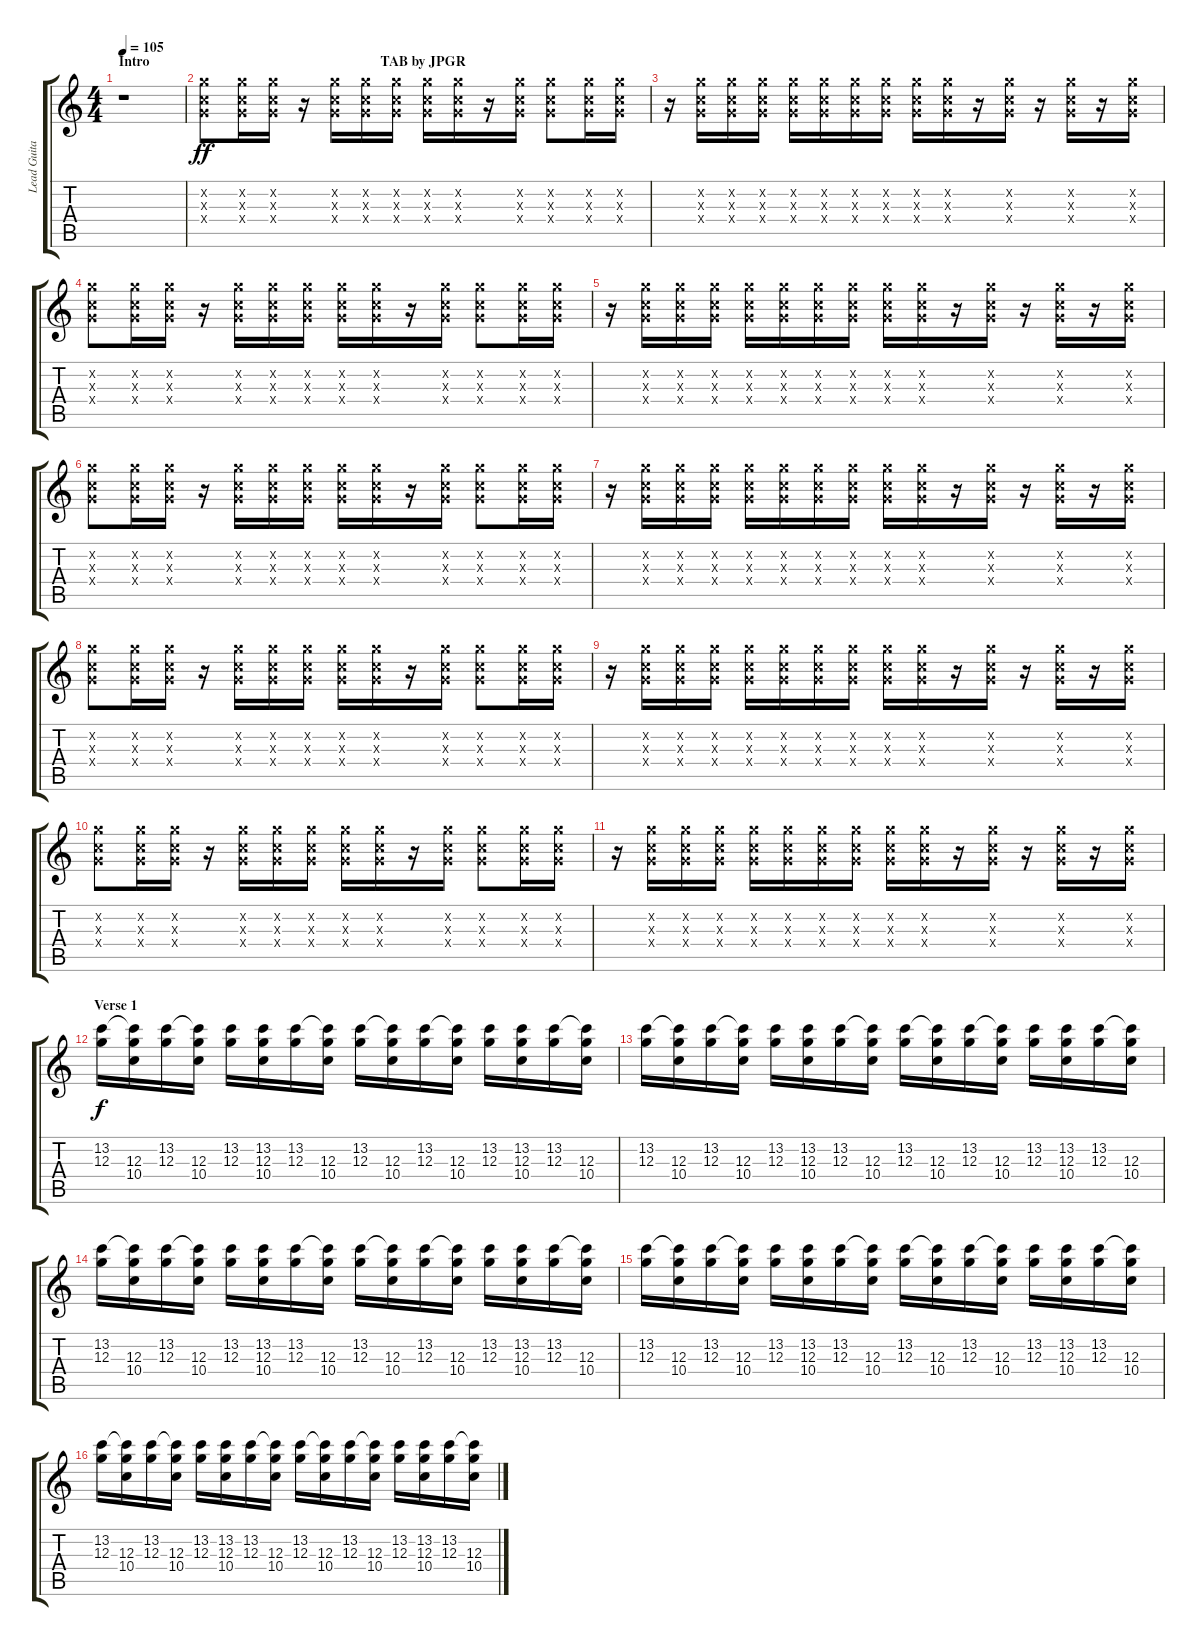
\track ("Lead Guitar" "Lead Guita") {instrument overdrivenguitar}
\staff {score tabs}
\tuning (E4 B3 G3 D3 A2 E2) {hide}
\ts (4 4)
\section ("" "Intro                                                                  TAB by JPGR")
\tempo 105
\clef g2
\ks c
r.1{dy ff instrument overdrivenguitar} |
(8.2{x} 5.3{x} 5.4{x}).8 (8.2{x} 5.3{x} 5.4{x}).16 (8.2{x} 5.3{x} 5.4{x}).16 r.16 (8.2{x} 5.3{x} 5.4{x}).16 (8.2{x} 5.3{x} 5.4{x}).16 (8.2{x} 5.3{x} 5.4{x}).16 (8.2{x} 5.3{x} 5.4{x}).16 (8.2{x} 5.3{x} 5.4{x}).16 r.16 (8.2{x} 5.3{x} 5.4{x}).16 (8.2{x} 5.3{x} 5.4{x}).8 (8.2{x} 5.3{x} 5.4{x}).16 (8.2{x} 5.3{x} 5.4{x}).16 |
r.16 (8.2{x} 5.3{x} 5.4{x}).16 (8.2{x} 5.3{x} 5.4{x}).16 (8.2{x} 5.3{x} 5.4{x}).16 (8.2{x} 5.3{x} 5.4{x}).16 (8.2{x} 5.3{x} 5.4{x}).16 (8.2{x} 5.3{x} 5.4{x}).16 (8.2{x} 5.3{x} 5.4{x}).16 (8.2{x} 5.3{x} 5.4{x}).16 (8.2{x} 5.3{x} 5.4{x}).16 r.16 (8.2{x} 5.3{x} 5.4{x}).16 r.16 (8.2{x} 5.3{x} 5.4{x}).16 r.16 (8.2{x} 5.3{x} 5.4{x}).16 |
(8.2{x} 5.3{x} 5.4{x}).8 (8.2{x} 5.3{x} 5.4{x}).16 (8.2{x} 5.3{x} 5.4{x}).16 r.16 (8.2{x} 5.3{x} 5.4{x}).16 (8.2{x} 5.3{x} 5.4{x}).16 (8.2{x} 5.3{x} 5.4{x}).16 (8.2{x} 5.3{x} 5.4{x}).16 (8.2{x} 5.3{x} 5.4{x}).16 r.16 (8.2{x} 5.3{x} 5.4{x}).16 (8.2{x} 5.3{x} 5.4{x}).8 (8.2{x} 5.3{x} 5.4{x}).16 (8.2{x} 5.3{x} 5.4{x}).16 |
r.16 (8.2{x} 5.3{x} 5.4{x}).16 (8.2{x} 5.3{x} 5.4{x}).16 (8.2{x} 5.3{x} 5.4{x}).16 (8.2{x} 5.3{x} 5.4{x}).16 (8.2{x} 5.3{x} 5.4{x}).16 (8.2{x} 5.3{x} 5.4{x}).16 (8.2{x} 5.3{x} 5.4{x}).16 (8.2{x} 5.3{x} 5.4{x}).16 (8.2{x} 5.3{x} 5.4{x}).16 r.16 (8.2{x} 5.3{x} 5.4{x}).16 r.16 (8.2{x} 5.3{x} 5.4{x}).16 r.16 (8.2{x} 5.3{x} 5.4{x}).16 |
(8.2{x} 5.3{x} 5.4{x}).8 (8.2{x} 5.3{x} 5.4{x}).16 (8.2{x} 5.3{x} 5.4{x}).16 r.16 (8.2{x} 5.3{x} 5.4{x}).16 (8.2{x} 5.3{x} 5.4{x}).16 (8.2{x} 5.3{x} 5.4{x}).16 (8.2{x} 5.3{x} 5.4{x}).16 (8.2{x} 5.3{x} 5.4{x}).16 r.16 (8.2{x} 5.3{x} 5.4{x}).16 (8.2{x} 5.3{x} 5.4{x}).8 (8.2{x} 5.3{x} 5.4{x}).16 (8.2{x} 5.3{x} 5.4{x}).16 |
r.16 (8.2{x} 5.3{x} 5.4{x}).16 (8.2{x} 5.3{x} 5.4{x}).16 (8.2{x} 5.3{x} 5.4{x}).16 (8.2{x} 5.3{x} 5.4{x}).16 (8.2{x} 5.3{x} 5.4{x}).16 (8.2{x} 5.3{x} 5.4{x}).16 (8.2{x} 5.3{x} 5.4{x}).16 (8.2{x} 5.3{x} 5.4{x}).16 (8.2{x} 5.3{x} 5.4{x}).16 r.16 (8.2{x} 5.3{x} 5.4{x}).16 r.16 (8.2{x} 5.3{x} 5.4{x}).16 r.16 (8.2{x} 5.3{x} 5.4{x}).16 |
(8.2{x} 5.3{x} 5.4{x}).8 (8.2{x} 5.3{x} 5.4{x}).16 (8.2{x} 5.3{x} 5.4{x}).16 r.16 (8.2{x} 5.3{x} 5.4{x}).16 (8.2{x} 5.3{x} 5.4{x}).16 (8.2{x} 5.3{x} 5.4{x}).16 (8.2{x} 5.3{x} 5.4{x}).16 (8.2{x} 5.3{x} 5.4{x}).16 r.16 (8.2{x} 5.3{x} 5.4{x}).16 (8.2{x} 5.3{x} 5.4{x}).8 (8.2{x} 5.3{x} 5.4{x}).16 (8.2{x} 5.3{x} 5.4{x}).16 |
r.16 (8.2{x} 5.3{x} 5.4{x}).16 (8.2{x} 5.3{x} 5.4{x}).16 (8.2{x} 5.3{x} 5.4{x}).16 (8.2{x} 5.3{x} 5.4{x}).16 (8.2{x} 5.3{x} 5.4{x}).16 (8.2{x} 5.3{x} 5.4{x}).16 (8.2{x} 5.3{x} 5.4{x}).16 (8.2{x} 5.3{x} 5.4{x}).16 (8.2{x} 5.3{x} 5.4{x}).16 r.16 (8.2{x} 5.3{x} 5.4{x}).16 r.16 (8.2{x} 5.3{x} 5.4{x}).16 r.16 (8.2{x} 5.3{x} 5.4{x}).16 |
(8.2{x} 5.3{x} 5.4{x}).8 (8.2{x} 5.3{x} 5.4{x}).16 (8.2{x} 5.3{x} 5.4{x}).16 r.16 (8.2{x} 5.3{x} 5.4{x}).16 (8.2{x} 5.3{x} 5.4{x}).16 (8.2{x} 5.3{x} 5.4{x}).16 (8.2{x} 5.3{x} 5.4{x}).16 (8.2{x} 5.3{x} 5.4{x}).16 r.16 (8.2{x} 5.3{x} 5.4{x}).16 (8.2{x} 5.3{x} 5.4{x}).8 (8.2{x} 5.3{x} 5.4{x}).16 (8.2{x} 5.3{x} 5.4{x}).16 |
r.16 (8.2{x} 5.3{x} 5.4{x}).16 (8.2{x} 5.3{x} 5.4{x}).16 (8.2{x} 5.3{x} 5.4{x}).16 (8.2{x} 5.3{x} 5.4{x}).16 (8.2{x} 5.3{x} 5.4{x}).16 (8.2{x} 5.3{x} 5.4{x}).16 (8.2{x} 5.3{x} 5.4{x}).16 (8.2{x} 5.3{x} 5.4{x}).16 (8.2{x} 5.3{x} 5.4{x}).16 r.16 (8.2{x} 5.3{x} 5.4{x}).16 r.16 (8.2{x} 5.3{x} 5.4{x}).16 r.16 (8.2{x} 5.3{x} 5.4{x}).16 |
\section ("" "Verse 1")
(13.2 12.3).16{dy f volume 10 balance 9 instrument distortionguitar} (13.2{t} 12.3 10.4).16 (13.2 12.3).16 (13.2{t} 12.3 10.4).16 (13.2 12.3).16 (13.2 12.3 10.4).16 (13.2 12.3).16 (13.2{t} 12.3 10.4).16 (13.2 12.3).16 (13.2{t} 12.3 10.4).16 (13.2 12.3).16 (13.2{t} 12.3 10.4).16 (13.2 12.3).16 (13.2 12.3 10.4).16 (13.2 12.3).16 (13.2{t} 12.3 10.4).16 |
(13.2 12.3).16 (13.2{t} 12.3 10.4).16 (13.2 12.3).16 (13.2{t} 12.3 10.4).16 (13.2 12.3).16 (13.2 12.3 10.4).16 (13.2 12.3).16 (13.2{t} 12.3 10.4).16 (13.2 12.3).16 (13.2{t} 12.3 10.4).16 (13.2 12.3).16 (13.2{t} 12.3 10.4).16 (13.2 12.3).16 (13.2 12.3 10.4).16 (13.2 12.3).16 (13.2{t} 12.3 10.4).16 |
(13.2 12.3).16 (13.2{t} 12.3 10.4).16 (13.2 12.3).16 (13.2{t} 12.3 10.4).16 (13.2 12.3).16 (13.2 12.3 10.4).16 (13.2 12.3).16 (13.2{t} 12.3 10.4).16 (13.2 12.3).16 (13.2{t} 12.3 10.4).16 (13.2 12.3).16 (13.2{t} 12.3 10.4).16 (13.2 12.3).16 (13.2 12.3 10.4).16 (13.2 12.3).16 (13.2{t} 12.3 10.4).16 |
(13.2 12.3).16 (13.2{t} 12.3 10.4).16 (13.2 12.3).16 (13.2{t} 12.3 10.4).16 (13.2 12.3).16 (13.2 12.3 10.4).16 (13.2 12.3).16 (13.2{t} 12.3 10.4).16 (13.2 12.3).16 (13.2{t} 12.3 10.4).16 (13.2 12.3).16 (13.2{t} 12.3 10.4).16 (13.2 12.3).16 (13.2 12.3 10.4).16 (13.2 12.3).16 (13.2{t} 12.3 10.4).16 |
(13.2 12.3).16 (13.2{t} 12.3 10.4).16 (13.2 12.3).16 (13.2{t} 12.3 10.4).16 (13.2 12.3).16 (13.2 12.3 10.4).16 (13.2 12.3).16 (13.2{t} 12.3 10.4).16 (13.2 12.3).16 (13.2{t} 12.3 10.4).16 (13.2 12.3).16 (13.2{t} 12.3 10.4).16 (13.2 12.3).16 (13.2 12.3 10.4).16 (13.2 12.3).16 (13.2{t} 12.3 10.4).16
